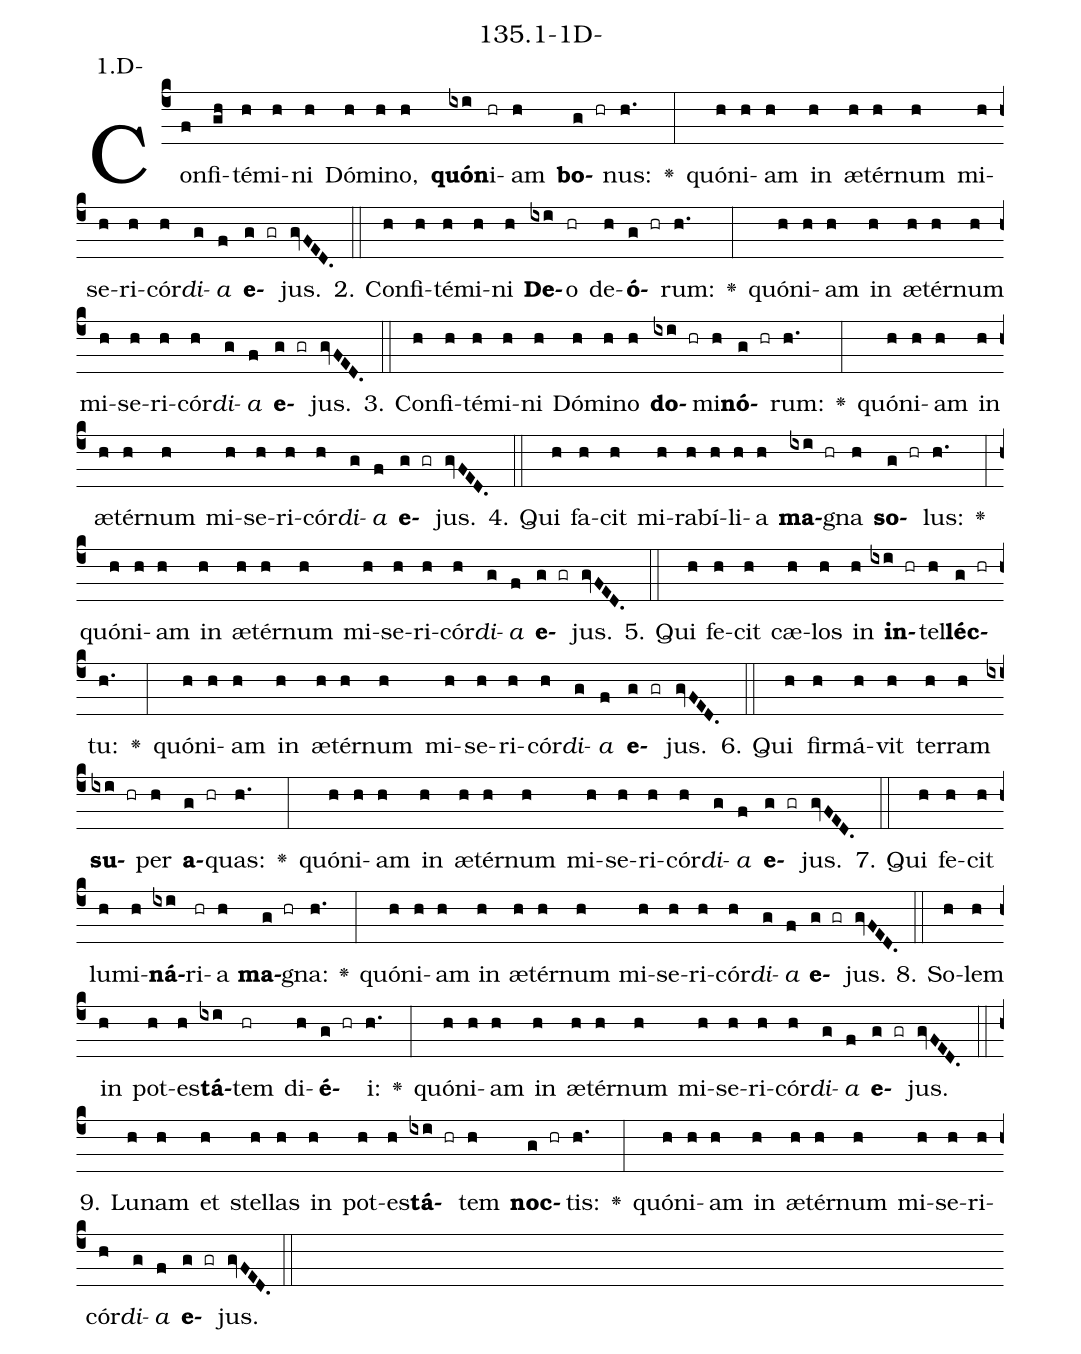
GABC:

name: 135.1-1D-;
annotation: 1.D-;
%%
(c4)Con(f)fi(gh)té(h)mi(h)ni(h) Dó(h)mi(h)no,(h) <b>quón</b>(ixi)i(hr)am(h) <b>bo</b>(g hr)nus:(h.) <v>\greheightstar</v>(:) quón(h)i(h)am(h) in(h) æ(h)tér(h)num(h) mi(h)se(h)ri(h)cór(h)<i>di</i>(g)<i>a</i>(f) <b>e</b>(g gr)jus.(gvFED.) (::)
2. Con(h)fi(h)té(h)mi(h)ni(h) <b>De</b>(ixi)o(hr) de(h)<b>ó</b>(g hr)rum:(h.) <v>\greheightstar</v>(:) quón(h)i(h)am(h) in(h) æ(h)tér(h)num(h) mi(h)se(h)ri(h)cór(h)<i>di</i>(g)<i>a</i>(f) <b>e</b>(g gr)jus.(gvFED.) (::)
3. Con(h)fi(h)té(h)mi(h)ni(h) Dó(h)mi(h)no(h) <b>do</b>(ixi hr)mi(h)<b>nó</b>(g hr)rum:(h.) <v>\greheightstar</v>(:) quón(h)i(h)am(h) in(h) æ(h)tér(h)num(h) mi(h)se(h)ri(h)cór(h)<i>di</i>(g)<i>a</i>(f) <b>e</b>(g gr)jus.(gvFED.) (::)
4. Qui(h) fa(h)cit(h) mi(h)ra(h)bí(h)li(h)a(h) <b>ma</b>(ixi hr)gna(h) <b>so</b>(g hr)lus:(h.) <v>\greheightstar</v>(:) quón(h)i(h)am(h) in(h) æ(h)tér(h)num(h) mi(h)se(h)ri(h)cór(h)<i>di</i>(g)<i>a</i>(f) <b>e</b>(g gr)jus.(gvFED.) (::)
5. Qui(h) fe(h)cit(h) cæ(h)los(h) in(h) <b>in</b>(ixi hr)tel(h)<b>léc</b>(g hr)tu:(h.) <v>\greheightstar</v>(:) quón(h)i(h)am(h) in(h) æ(h)tér(h)num(h) mi(h)se(h)ri(h)cór(h)<i>di</i>(g)<i>a</i>(f) <b>e</b>(g gr)jus.(gvFED.) (::)
6. Qui(h) fir(h)má(h)vit(h) ter(h)ram(h) <b>su</b>(ixi hr)per(h) <b>a</b>(g hr)quas:(h.) <v>\greheightstar</v>(:) quón(h)i(h)am(h) in(h) æ(h)tér(h)num(h) mi(h)se(h)ri(h)cór(h)<i>di</i>(g)<i>a</i>(f) <b>e</b>(g gr)jus.(gvFED.) (::)
7. Qui(h) fe(h)cit(h) lu(h)mi(h)<b>ná</b>(ixi)ri(hr)a(h) <b>ma</b>(g hr)gna:(h.) <v>\greheightstar</v>(:) quón(h)i(h)am(h) in(h) æ(h)tér(h)num(h) mi(h)se(h)ri(h)cór(h)<i>di</i>(g)<i>a</i>(f) <b>e</b>(g gr)jus.(gvFED.) (::)
8. So(h)lem(h) in(h) pot(h)es(h)<b>tá</b>(ixi)tem(hr) di(h)<b>é</b>(g hr)i:(h.) <v>\greheightstar</v>(:) quón(h)i(h)am(h) in(h) æ(h)tér(h)num(h) mi(h)se(h)ri(h)cór(h)<i>di</i>(g)<i>a</i>(f) <b>e</b>(g gr)jus.(gvFED.) (::)
9. Lu(h)nam(h) et(h) stel(h)las(h) in(h) pot(h)es(h)<b>tá</b>(ixi hr)tem(h) <b>noc</b>(g hr)tis:(h.) <v>\greheightstar</v>(:) quón(h)i(h)am(h) in(h) æ(h)tér(h)num(h) mi(h)se(h)ri(h)cór(h)<i>di</i>(g)<i>a</i>(f) <b>e</b>(g gr)jus.(gvFED.) (::)
